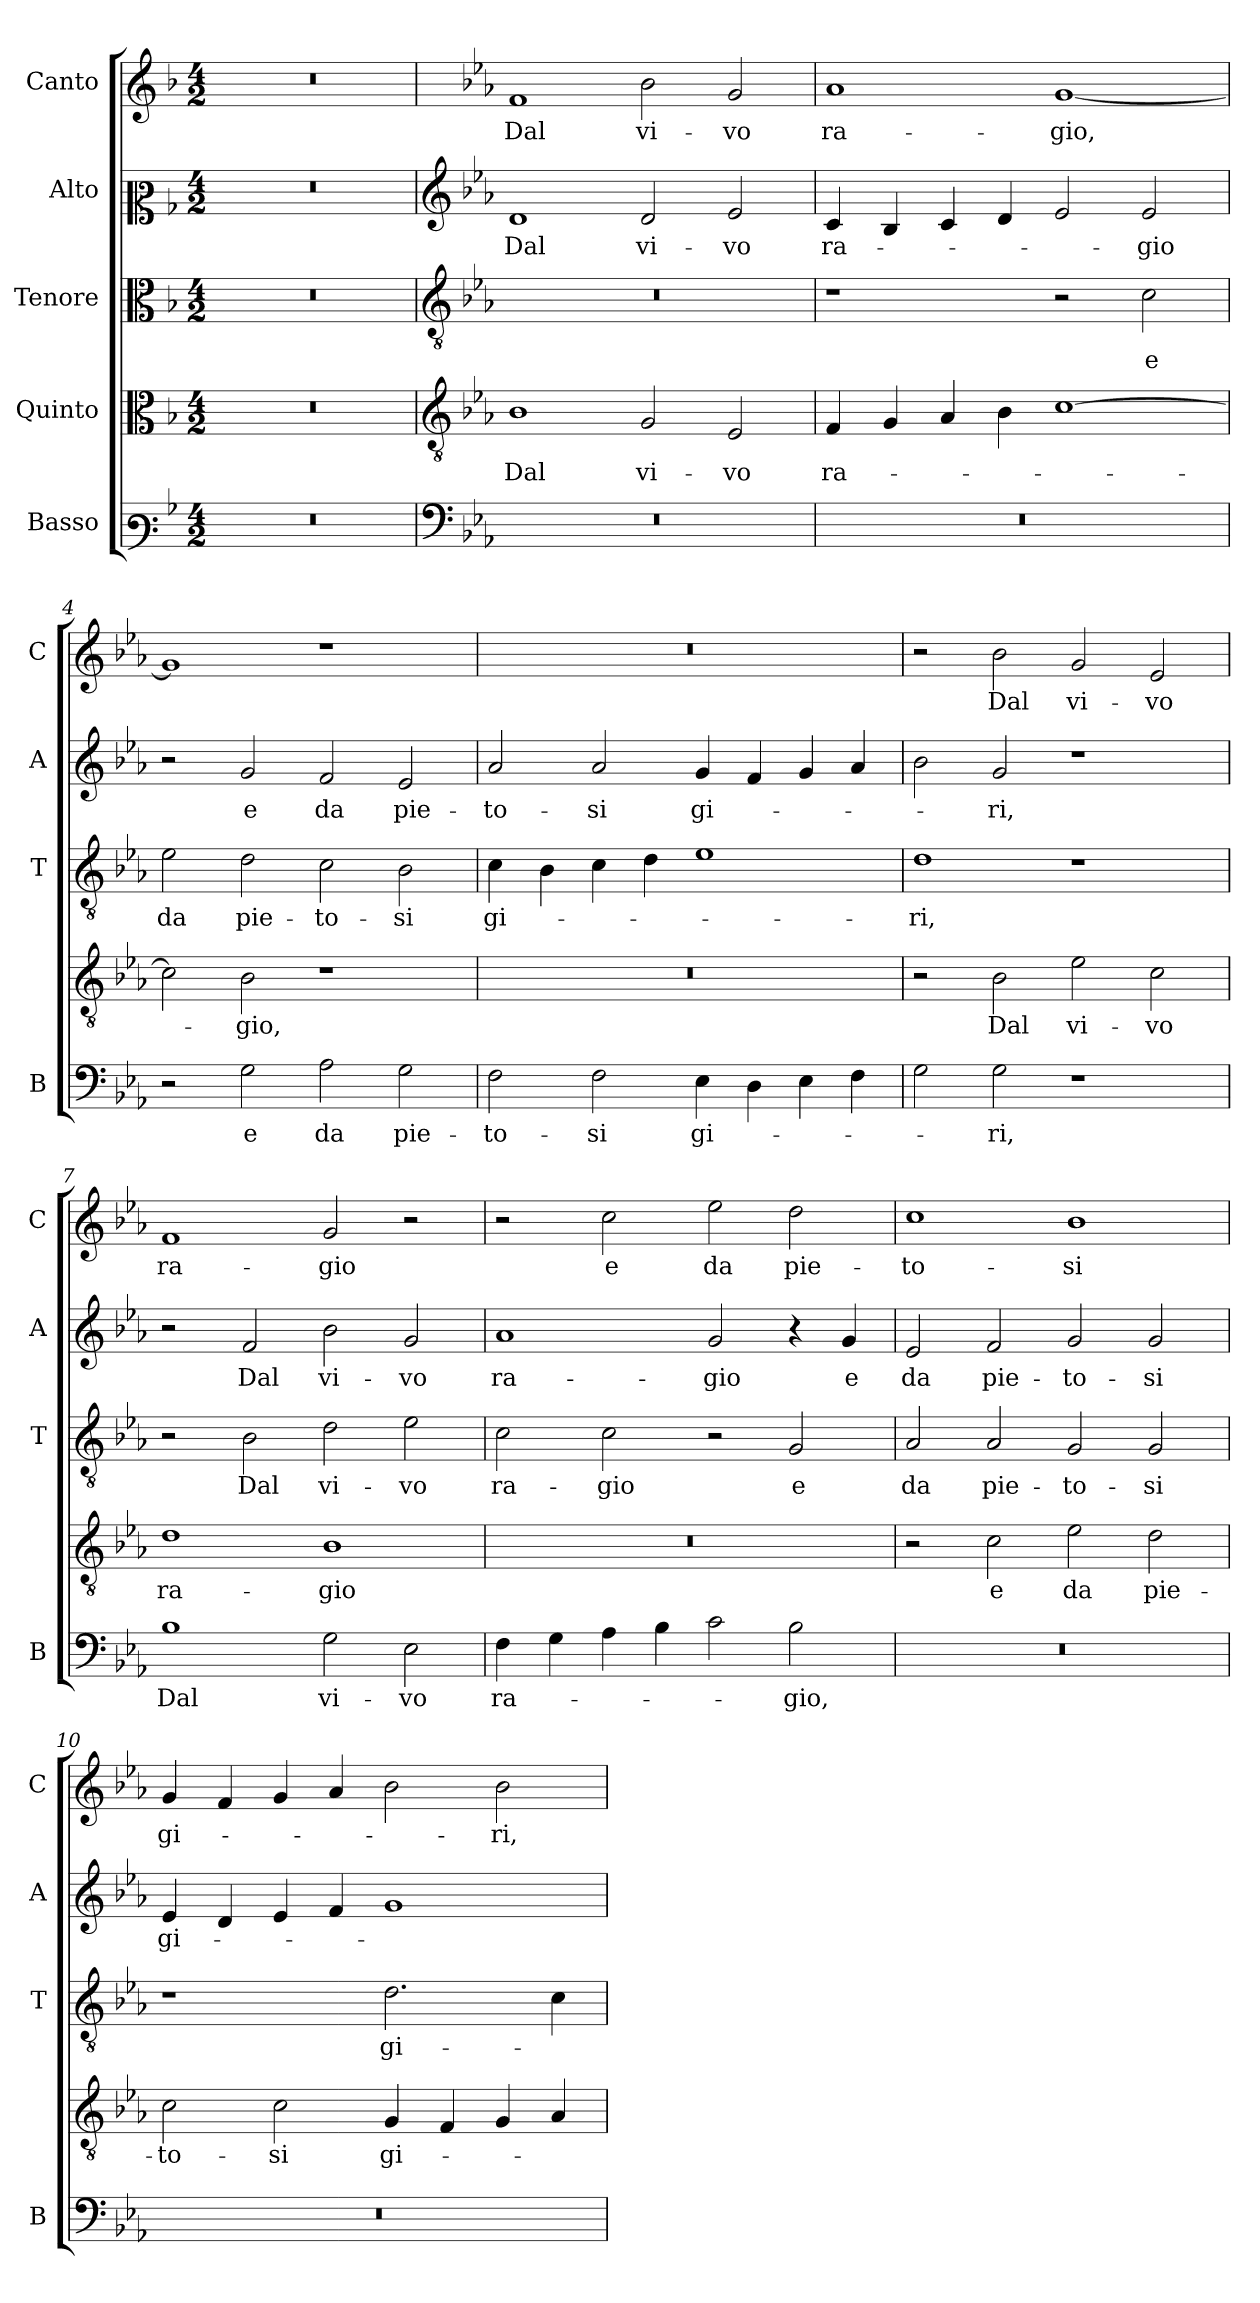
**kern	**text	**kern	**text	**kern	**text	**kern	**text	**kern	**text
*part5	*part5	*part4	*part4	*part3	*part3	*part2	*part2	*part1	*part1
*staff5	*staff5	*staff4	*staff4	*staff3	*staff3	*staff2	*staff2	*staff1	*staff1
*I"Basso	*	*I"Quinto	*	*I"Tenore	*	*I"Alto	*	*I"Canto	*
*I'B	*	*	*	*I'T	*	*I'A	*	*I'C	*
*clefF3	*	*clefC3	*	*clefC3	*	*clefC2	*	*clefG2	*
*k[b-]	*	*k[b-]	*	*k[b-]	*	*k[b-]	*	*k[b-]	*
*F:	*	*F:	*	*F:	*	*F:	*	*F:	*
*M4/2	*	*M4/2	*	*M4/2	*	*M4/2	*	*M4/2	*
=1	=1	=1	=1	=1	=1	=1	=1	=1	=1
0r	.	0r	.	0r	.	0r	.	0r	.
=2	=2	=2	=2	=2	=2	=2	=2	=2	=2
*clefF4	*	*clefGv2	*	*clefGv2	*	*clefG2	*	*	*
*k[b-e-a-]	*	*k[b-e-a-]	*	*k[b-e-a-]	*	*k[b-e-a-]	*	*k[b-e-a-]	*
*E-:	*	*E-:	*	*E-:	*	*E-:	*	*E-:	*
!	!	!	!LO:LY:b	!	!	!	!LO:LY:b	!	!LO:LY:b
0r	.	1B-	Dal	0r	.	1d	Dal	1f	Dal
!	!	!	!LO:LY:b	!	!	!	!LO:LY:b	!	!LO:LY:b
.	.	2G/	vi-	.	.	2d/	vi-	2b-\	vi-
!	!	!	!LO:LY:b	!	!	!	!LO:LY:b	!	!LO:LY:b
.	.	2E-/	-vo	.	.	2e-/	-vo	2g/	-vo
=3	=3	=3	=3	=3	=3	=3	=3	=3	=3
!	!	!	!LO:LY:b	!	!	!	!LO:LY:b	!	!LO:LY:b
0r	.	4F/	ra-	1r	.	4c/	ra-	1a-	ra-
.	.	4G/	.	.	.	4B-/	.	.	.
.	.	4A-/	.	.	.	4c/	.	.	.
.	.	4B-\	.	.	.	4d/	.	.	.
!	!	!	!	!	!	!	!	!	!LO:LY:b
.	.	[1c	.	2r	.	2e-/	.	[1g	-gio,
!	!	!	!	!	!LO:LY:b	!	!LO:LY:b	!	!
.	.	.	.	2c\	e	2e-/	-gio	.	.
=4	=4	=4	=4	=4	=4	=4	=4	=4	=4
!	!	!	!	!	!LO:LY:b	!	!	!	!
2r	.	2c\]	.	2e-\	da	2r	.	1g]	.
!	!LO:LY:b	!	!LO:LY:b	!	!LO:LY:b	!	!LO:LY:b	!	!
2G\	e	2B-\	-gio,	2d\	pie-	2g/	e	.	.
!	!LO:LY:b	!	!	!	!LO:LY:b	!	!LO:LY:b	!	!
2A-\	da	1r	.	2c\	-to-	2f/	da	1r	.
!	!LO:LY:b	!	!	!	!LO:LY:b	!	!LO:LY:b	!	!
2G\	pie-	.	.	2B-\	-si	2e-/	pie-	.	.
!!LO:LB:g=z
=5	=5	=5	=5	=5	=5	=5	=5	=5	=5
!	!LO:LY:b	!	!	!	!LO:LY:b	!	!LO:LY:b	!	!
2F\	-to-	0r	.	4c\	gi-	2a-/	-to-	0r	.
.	.	.	.	4B-\	.	.	.	.	.
!	!LO:LY:b	!	!	!	!	!	!LO:LY:b	!	!
2F\	-si	.	.	4c\	.	2a-/	-si	.	.
.	.	.	.	4d\	.	.	.	.	.
!	!LO:LY:b	!	!	!	!	!	!LO:LY:b	!	!
4E-\	gi-	.	.	1e-	.	4g/	gi-	.	.
4D\	.	.	.	.	.	4f/	.	.	.
4E-\	.	.	.	.	.	4g/	.	.	.
4F\	.	.	.	.	.	4a-/	.	.	.
=6	=6	=6	=6	=6	=6	=6	=6	=6	=6
!	!	!	!	!	!LO:LY:b	!	!	!	!
2G\	.	2r	.	1d	-ri,	2b-\	.	2r	.
!	!LO:LY:b	!	!LO:LY:b	!	!	!	!LO:LY:b	!	!LO:LY:b
2G\	-ri,	2B-\	Dal	.	.	2g/	-ri,	2b-\	Dal
!	!	!	!LO:LY:b	!	!	!	!	!	!LO:LY:b
1r	.	2e-\	vi-	1r	.	1r	.	2g/	vi-
!	!	!	!LO:LY:b	!	!	!	!	!	!LO:LY:b
.	.	2c\	-vo	.	.	.	.	2e-/	-vo
=7	=7	=7	=7	=7	=7	=7	=7	=7	=7
!	!LO:LY:b	!	!LO:LY:b	!	!	!	!	!	!LO:LY:b
1B-	Dal	1d	ra-	2r	.	2r	.	1f	ra-
!	!	!	!	!	!LO:LY:b	!	!LO:LY:b	!	!
.	.	.	.	2B-\	Dal	2f/	Dal	.	.
!	!LO:LY:b	!	!LO:LY:b	!	!LO:LY:b	!	!LO:LY:b	!	!LO:LY:b
2G\	vi-	1B-	-gio	2d\	vi-	2b-\	vi-	2g/	-gio
!	!LO:LY:b	!	!	!	!LO:LY:b	!	!LO:LY:b	!	!
2E-\	-vo	.	.	2e-\	-vo	2g/	-vo	2r	.
=8	=8	=8	=8	=8	=8	=8	=8	=8	=8
!	!LO:LY:b	!	!	!	!LO:LY:b	!	!LO:LY:b	!	!
4F\	ra-	0r	.	2c\	ra-	1a-	ra-	2r	.
4G\	.	.	.	.	.	.	.	.	.
!	!	!	!	!	!LO:LY:b	!	!	!	!LO:LY:b
4A-\	.	.	.	2c\	-gio	.	.	2cc\	e
4B-\	.	.	.	.	.	.	.	.	.
!	!	!	!	!	!	!	!LO:LY:b	!	!LO:LY:b
2c\	.	.	.	2r	.	2g/	-gio	2ee-\	da
!	!LO:LY:b	!	!	!	!LO:LY:b	!	!	!	!LO:LY:b
2B-\	-gio,	.	.	2G/	e	4r	.	2dd\	pie-
!	!	!	!	!	!	!	!LO:LY:b	!	!
.	.	.	.	.	.	4g/	e	.	.
!!LO:PB:g=z
=9	=9	=9	=9	=9	=9	=9	=9	=9	=9
!	!	!	!	!	!LO:LY:b	!	!LO:LY:b	!	!LO:LY:b
0r	.	2r	.	2A-/	da	2e-/	da	1cc	-to-
!	!	!	!LO:LY:b	!	!LO:LY:b	!	!LO:LY:b	!	!
.	.	2c\	e	2A-/	pie-	2f/	pie-	.	.
!	!	!	!LO:LY:b	!	!LO:LY:b	!	!LO:LY:b	!	!LO:LY:b
.	.	2e-\	da	2G/	-to-	2g/	-to-	1b-	-si
!	!	!	!LO:LY:b	!	!LO:LY:b	!	!LO:LY:b	!	!
.	.	2d\	pie-	2G/	-si	2g/	-si	.	.
=10	=10	=10	=10	=10	=10	=10	=10	=10	=10
!	!	!	!LO:LY:b	!	!	!	!LO:LY:b	!	!LO:LY:b
0r	.	2c\	-to-	1r	.	4e-/	gi-	4g/	gi-
.	.	.	.	.	.	4d/	.	4f/	.
!	!	!	!LO:LY:b	!	!	!	!	!	!
.	.	2c\	-si	.	.	4e-/	.	4g/	.
.	.	.	.	.	.	4f/	.	4a-/	.
!	!	!	!LO:LY:b	!	!LO:LY:b	!	!	!	!
.	.	4G/	gi-	2.d\	gi-	1g	.	2b-\	.
.	.	4F/	.	.	.	.	.	.	.
!	!	!	!	!	!	!	!	!	!LO:LY:b
.	.	4G/	.	.	.	.	.	2b-\	-ri,
.	.	4A-/	.	4c\	.	.	.	.	.
=	=	=	=	=	=	=	=	=	=
*-	*-	*-	*-	*-	*-	*-	*-	*-	*-
